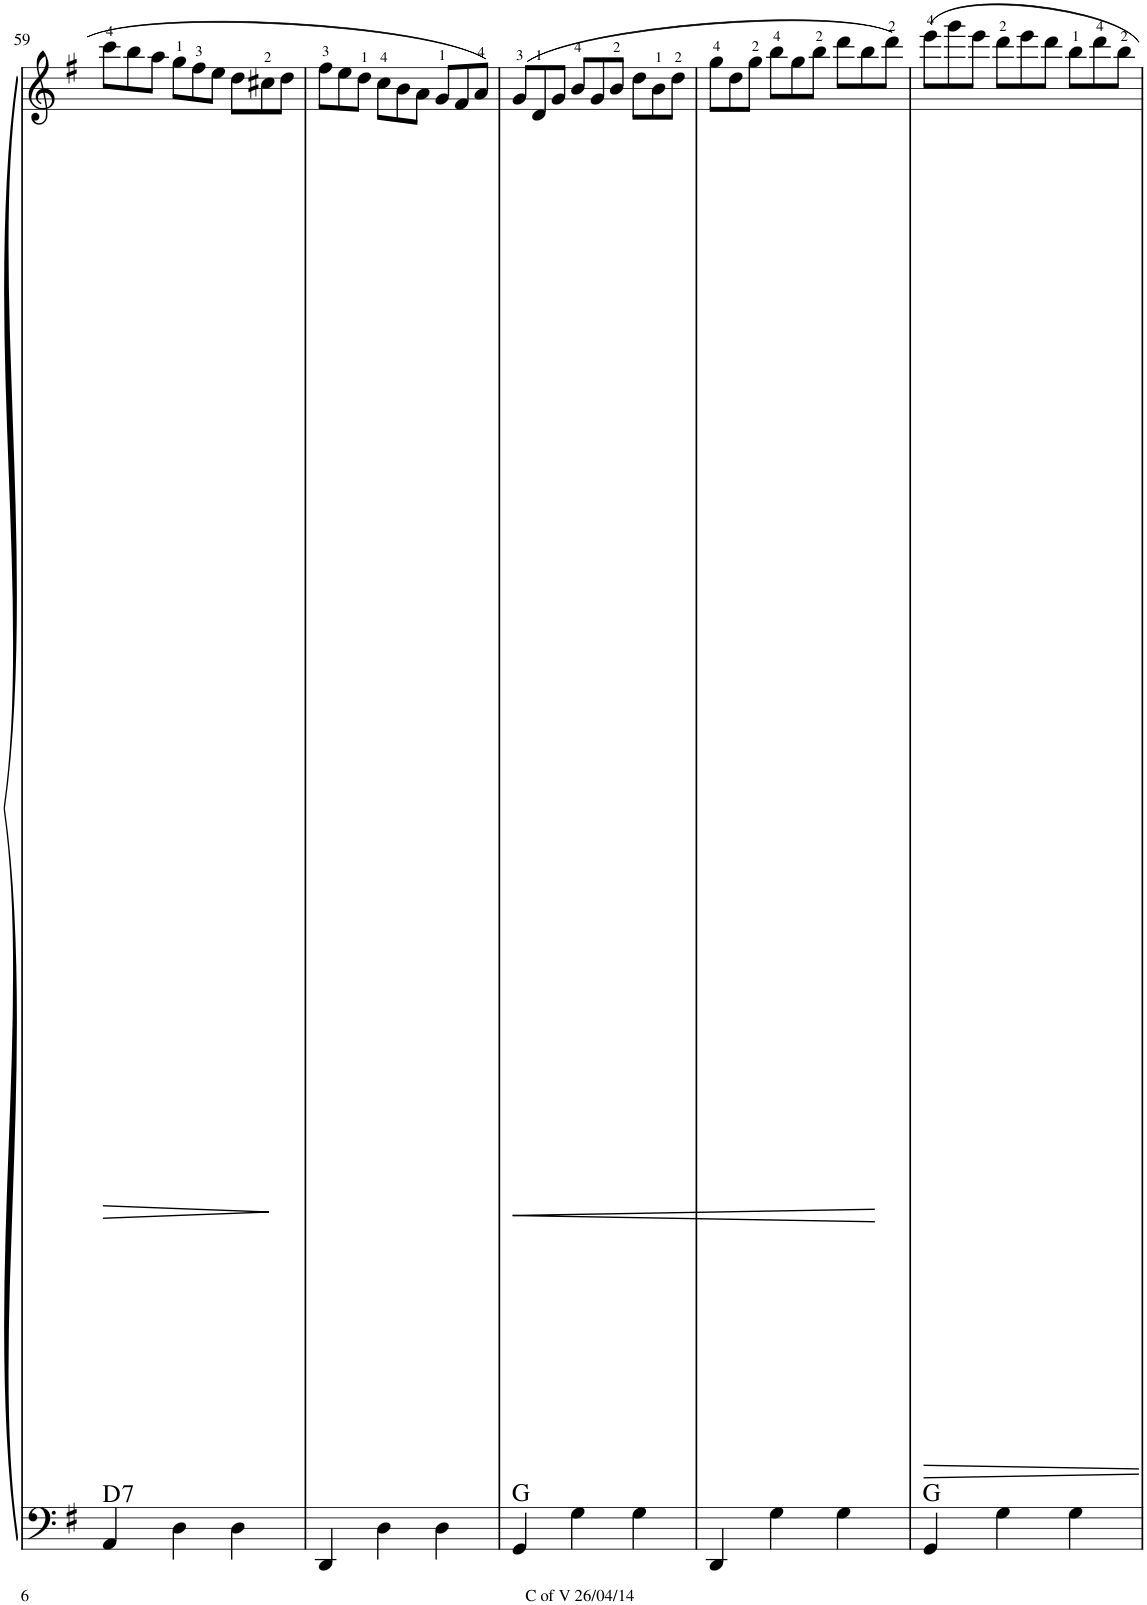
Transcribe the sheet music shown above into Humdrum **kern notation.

**kern	**kern	**dynam	**harte
*part1	*part1	*part1	*part1
*staff2	*staff1	*staff1/2	*
*I"Accordion	*	*	*
*I'Acc	*	*	*
!!LO:PB:g=z
*clefF4	*clefG2	*	*
*k[f#]	*k[f#]	*	*
*M3/4	*M3/4	*	*
*	*Xtuplet	*	*
=59	=59	=59	=59
!	!	!LO:HP:b	!LO:H:kt=7
4AA/	12ccc\L	>	D:7
.	12bb\	.	.
.	12aa\J	.	.
4D\	12gg\L	.	.
.	12ff#\	.	.
.	12ee\J	.	.
4D\	12dd\L	.	.
.	12cc#X\	.	.
.	12dd\J	]	.
=60	=60	=60	=60
4DD/	12ff#\L	.	.
.	12ee\	.	.
.	12dd\J	.	.
4D\	12cc\L	.	.
.	12b\	.	.
.	12a\J	.	.
4D\	12g/L	.	.
.	12f#/	.	.
.	12a/J	.	.
=61	=61	=61	=61
!	!	!LO:HP:b	!
4GG/	(12g/L	<	G:maj
.	12d/	.	.
.	12g/J	.	.
4G\	12b/L	.	.
.	12g/	.	.
.	12b/J	.	.
4G\	12dd\L	.	.
.	12b\	.	.
.	12dd\J	.	.
=62	=62	=62	=62
4DD/	12gg\L	.	.
.	12dd\	.	.
.	12gg\J	.	.
4G\	12bb\L	.	.
.	12gg\	.	.
.	12bb\J	.	.
4G\	12ddd\L	.	.
.	12bb\	.	.
.	12ddd\J)	[	.
=63	=63	=63	=63
4GG/	12eee\L	.	G:maj
.	12ggg\	.	.
.	12eee\J	.	.
4G\	12ddd\L	.	.
.	12eee\	.	.
.	12ddd\J	.	.
4G\	12bb\L	.	.
.	12ddd\	.	.
.	12bb\J	.	.
=	=	=	=
*-	*-	*-	*-
